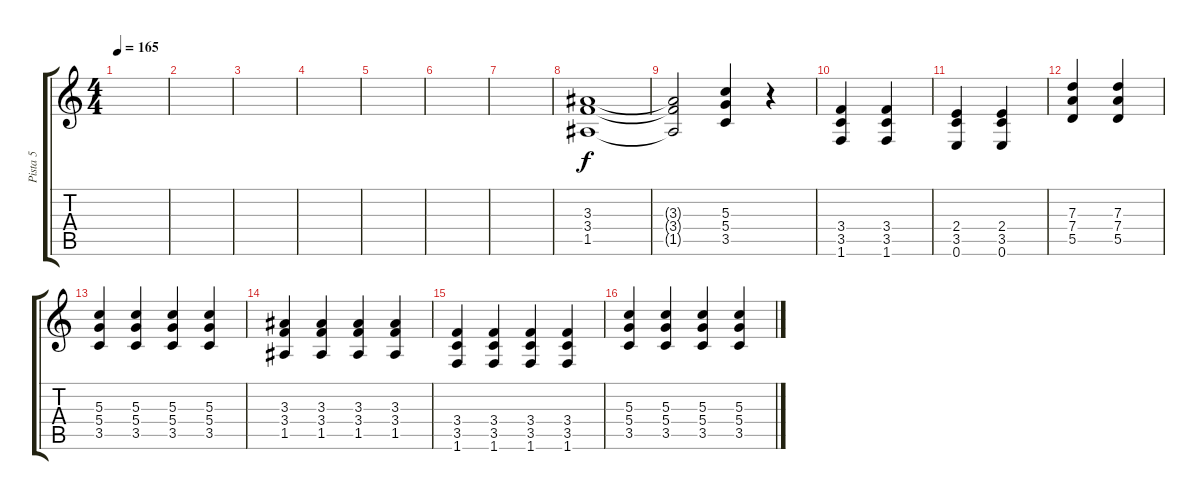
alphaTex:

\track ("Pista 5" "Pista 5") {instrument overdrivenguitar}
\staff {score tabs}
\tuning (E4 B3 G3 D3 A2 E2) {hide}
\ts (4 4)
\tempo 165
\clef g2
\ks c
|
|
|
|
|
|
|
(3.3 3.4 1.5).1{volume 10} |
(3.3{t} 3.4{t} 1.5{t}).2{dy f} (5.3 5.4 3.5).4 r.4 |
(3.4 3.5 1.6).4 (3.4 3.5 1.6).4 |
(2.4 3.5 0.6).4 (2.4 3.5 0.6).4 |
(7.3 7.4 5.5).4 (7.3 7.4 5.5).4 |
(5.3 5.4 3.5).4 (5.3 5.4 3.5).4 (5.3 5.4 3.5).4 (5.3 5.4 3.5).4 |
(3.3 3.4 1.5).4 (3.3 3.4 1.5).4 (3.3 3.4 1.5).4 (3.3 3.4 1.5).4 |
(3.4 3.5 1.6).4 (3.4 3.5 1.6).4 (3.4 3.5 1.6).4 (3.4 3.5 1.6).4 |
(5.3 5.4 3.5).4 (5.3 5.4 3.5).4 (5.3 5.4 3.5).4 (5.3 5.4 3.5).4
